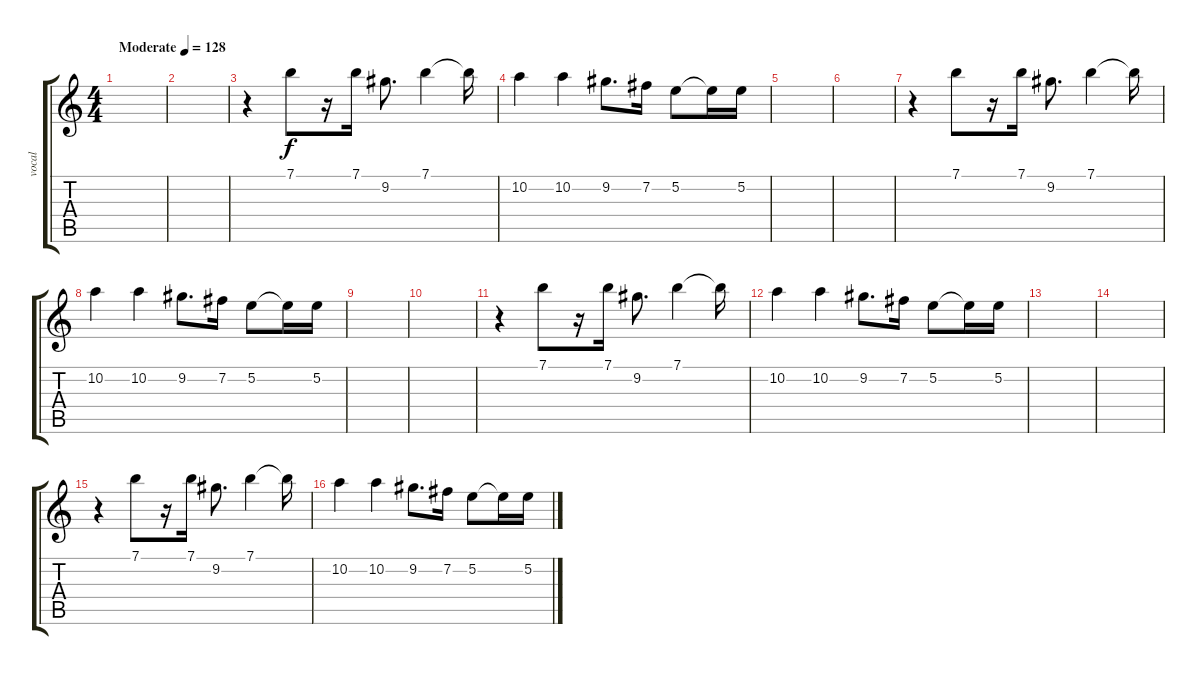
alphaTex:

\track ("vocal" "vocal") {instrument acousticguitarnylon}
\staff {score tabs}
\tuning (E4 B3 G3 D3 A2 E2) {hide}
\ts (4 4)
\tempo (128 "Moderate")
\clef g2
\ks c
|
|
r.4 7.1.8 r.16 7.1.16 9.2.8{d} 7.1.4 7.1{t}.16 |
10.2.4 10.2.4 9.2.8{d} 7.2.16 5.2.8 5.2{t}.16 5.2.16 |
|
|
r.4 7.1.8 r.16 7.1.16 9.2.8{d} 7.1.4 7.1{t}.16 |
10.2.4 10.2.4 9.2.8{d} 7.2.16 5.2.8 5.2{t}.16 5.2.16 |
|
|
r.4 7.1.8 r.16 7.1.16 9.2.8{d} 7.1.4 7.1{t}.16 |
10.2.4 10.2.4 9.2.8{d} 7.2.16 5.2.8 5.2{t}.16 5.2.16 |
|
|
r.4 7.1.8 r.16 7.1.16 9.2.8{d} 7.1.4 7.1{t}.16 |
10.2.4 10.2.4 9.2.8{d} 7.2.16 5.2.8 5.2{t}.16 5.2.16
